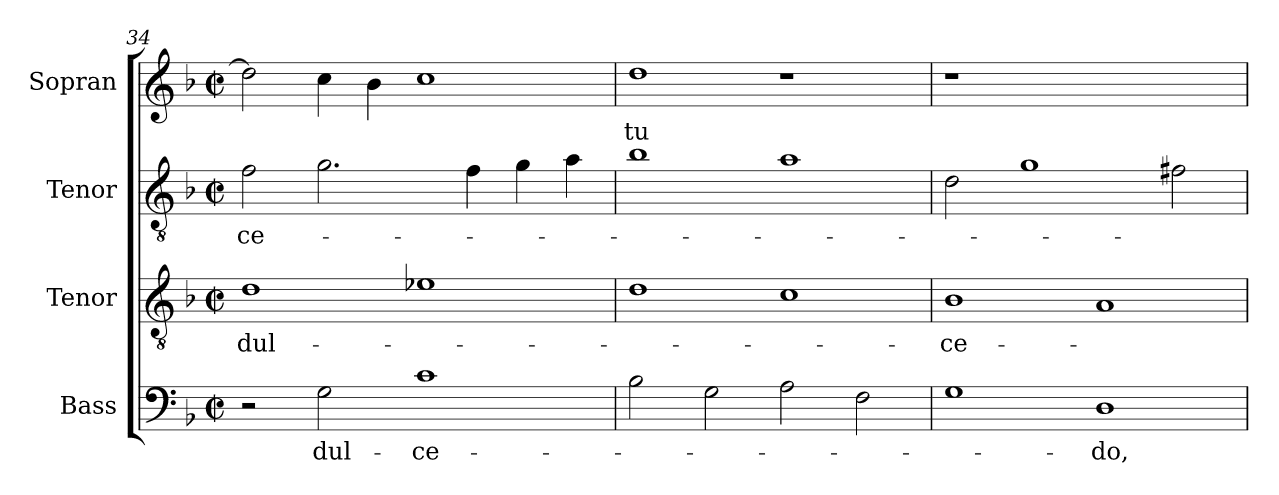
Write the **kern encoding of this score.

**kern	**text	**kern	**text	**kern	**text	**kern	**text
*part4	*part4	*part3	*part3	*part2	*part2	*part1	*part1
*staff4	*staff4	*staff3	*staff3	*staff2	*staff2	*staff1	*staff1
*I"Bass	*	*I"Tenor	*	*I"Tenor	*	*I"Sopran	*
*	*	*I'Tenor	*	*	*	*	*
*clefF4	*	*clefGv2	*	*clefGv2	*	*clefG2	*
*	*	*ITrd7c12	*	*ITrd7c12	*	*	*
*k[b-]	*	*k[b-]	*	*k[b-]	*	*k[b-]	*
*F:	*	*F:	*	*F:	*	*F:	*
*M2/2	*	*M2/2	*	*M2/2	*	*M2/2	*
*met(c|)	*	*met(c|)	*	*met(c|)	*	*met(c|)	*
=34	=34	=34	=34	=34	=34	=34	=34
!	!	!	!LO:LY:b:color=#000000	!	!	!	!
!	!	!	!	!	!LO:LY:b:color=#000000	!	!
2r	.	1Di	dul-	2Fi\	-ce-	2ddi\]	.
!	!LO:LY:b:color=#000000	!	!	!	!	!	!
2Gi\	dul-	.	.	2.Gi\	.	4cci\	.
.	.	.	.	.	.	4b-i\	.
!	!LO:LY:b:color=#000000	!	!	!	!	!	!
1ci	-ce-	1E-Xi	.	.	.	1cci	.
.	.	.	.	4Fi\	.	.	.
.	.	.	.	4Gi\	.	.	.
.	.	.	.	4Ai\	.	.	.
=35	=35	=35	=35	=35	=35	=35	=35
!	!	!	!	!	!	!	!LO:LY:b:color=#000000
2B-i\	.	1Di	.	1B-i	.	1ddi	-tu
2Gi\	.	.	.	.	.	.	.
2Ai\	.	1Ci	.	1Ai	.	1r	.
2Fi\	.	.	.	.	.	.	.
=36	=36	=36	=36	=36	=36	=36	=36
!	!	!	!LO:LY:b:color=#000000	!	!	!LO:N:vis=1	!
1Gi	.	1BB-i	-ce-	2Di\	.	1r	.
.	.	.	.	1Gi	.	.	.
!	!LO:LY:b:color=#000000	!	!	!	!	!	!
1Di	-do,	1AAi	.	.	.	1ryy	.
.	.	.	.	2F#Xi\	.	.	.
=	=	=	=	=	=	=	=
*-	*-	*-	*-	*-	*-	*-	*-
